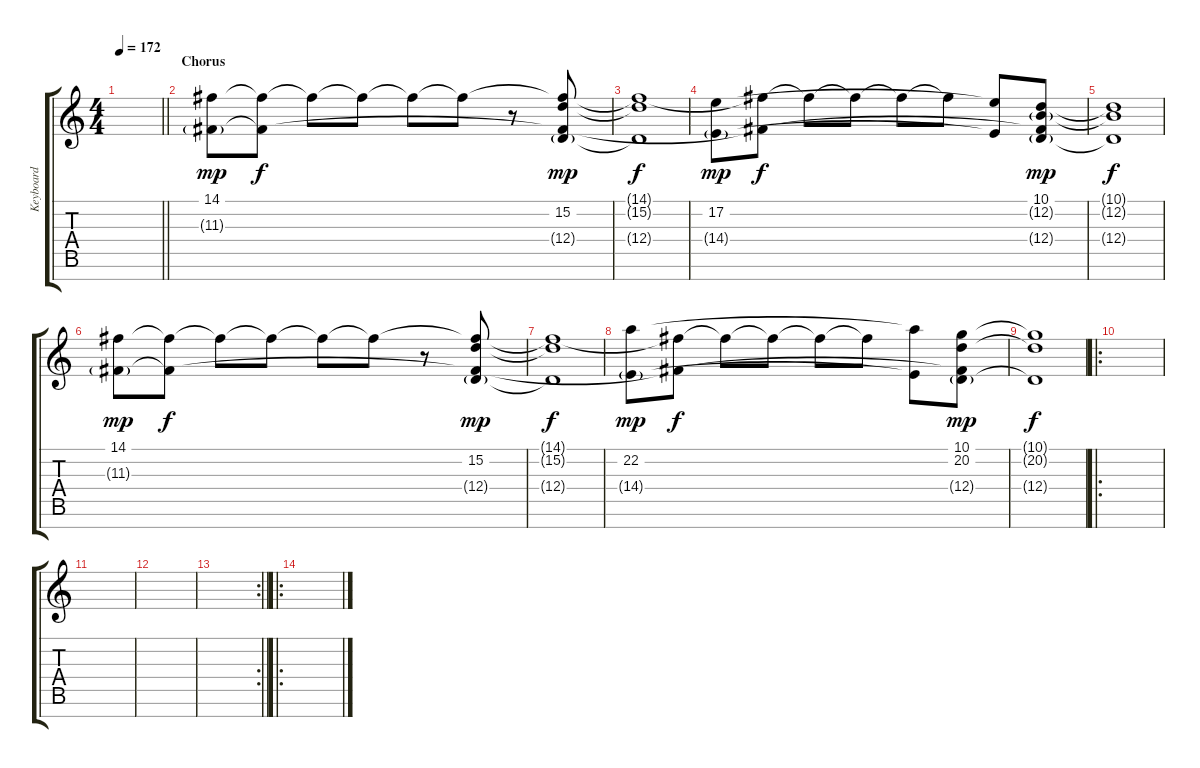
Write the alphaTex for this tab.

\track ("Keyboard" "Keyboard") {instrument tremolostrings}
\staff {score tabs}
\tuning (E4 B3 G3 D3 A2 E2 B1) {hide}
\ts (4 4)
\tempo 172
\clef g2
\barLineRight lightlight
\ks c
|
\section ("" "Chorus")
(14.1 11.3{g}).8{dy mp} (14.1{t} 11.3{t}).8{dy f} 14.1{t}.8 14.1{t}.8 14.1{t}.8 14.1{t}.8 r.8 (14.1{t} 15.2 11.3{t} 12.4{g}).8{dy mp} |
(14.1{t} 15.2{t} 12.4{t}).1{dy f} |
(17.2 14.4{g}).8{dy mp} (14.1{t} 11.3{t}).8{dy f} 14.1{t}.8 14.1{t}.8 14.1{t}.8 14.1{t}.8 (17.2{t} 14.4{t}).8 (10.1 12.2{g} 11.3{t} 12.4{g}).8{dy mp} |
(10.1{t} 12.2{t} 12.4{t}).1{dy f} |
(14.1 11.3{g}).8{dy mp} (14.1{t} 11.3{t}).8{dy f} 14.1{t}.8 14.1{t}.8 14.1{t}.8 14.1{t}.8 r.8 (14.1{t} 15.2 11.3{t} 12.4{g}).8{dy mp} |
(14.1{t} 15.2{t} 12.4{t}).1{dy f} |
(22.2 14.4{g}).8{dy mp} (14.1{t} 11.3{t}).8{dy f} 14.1{t}.8 14.1{t}.8 14.1{t}.8 14.1{t}.8 (22.2{t} 14.4{t}).8 (10.1 20.2 11.3{t} 12.4{g}).8{dy mp} |
(10.1{t} 20.2{t} 12.4{t}).1{dy f} |
\ro
|
|
|
\rc 2
\barLineRight lightlight
|
\ro
